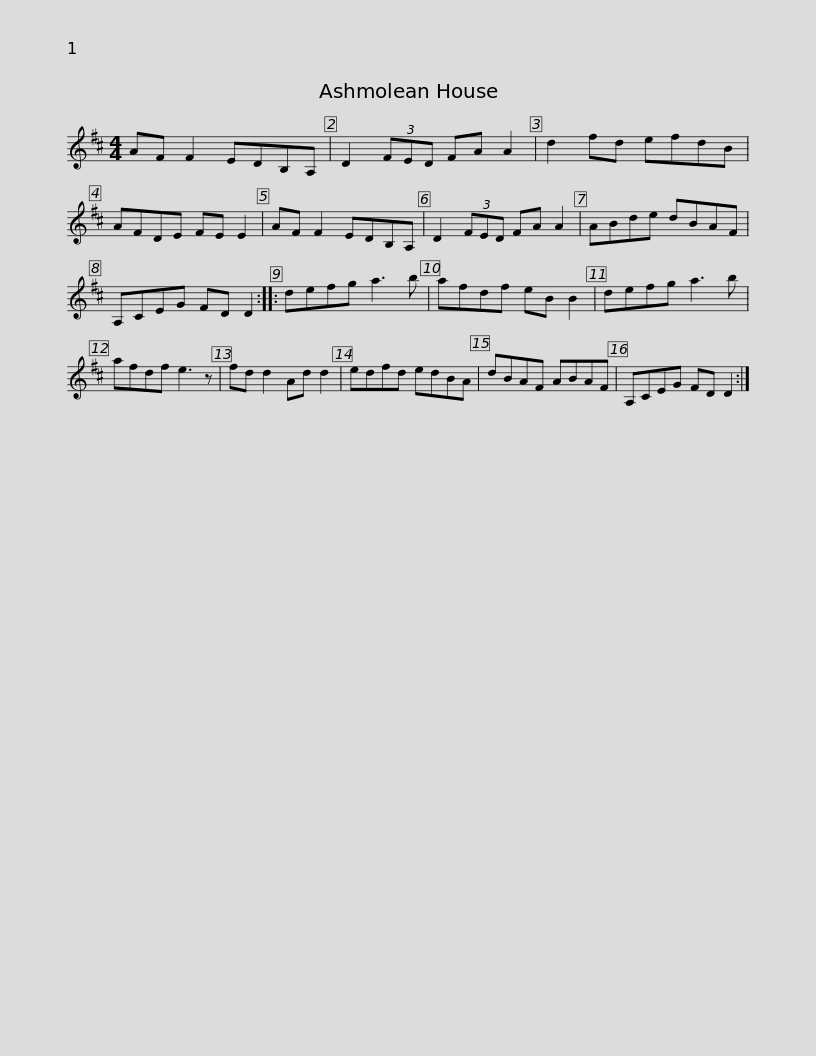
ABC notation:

X:1
L:1/8
M:4/4
I:linebreak $
K:D
V:1 treble
V:1
 AF F2 EDB,A, | D2 (3FED FA A2 | d2 fd efdB | AFDE FE E2 | AF F2 EDB,A, | %5
 D2 (3FED FA A2 |$ ABde dBAF | A,CEG FD D2 :: defg a3 b | afdf eB B2 | %10
 defg a3 b | afdf e3 z |$ fd d2 Ad d2 | edfd edBA | dBAF ABAF | %15
 A,CEG FD D2 :| %16
